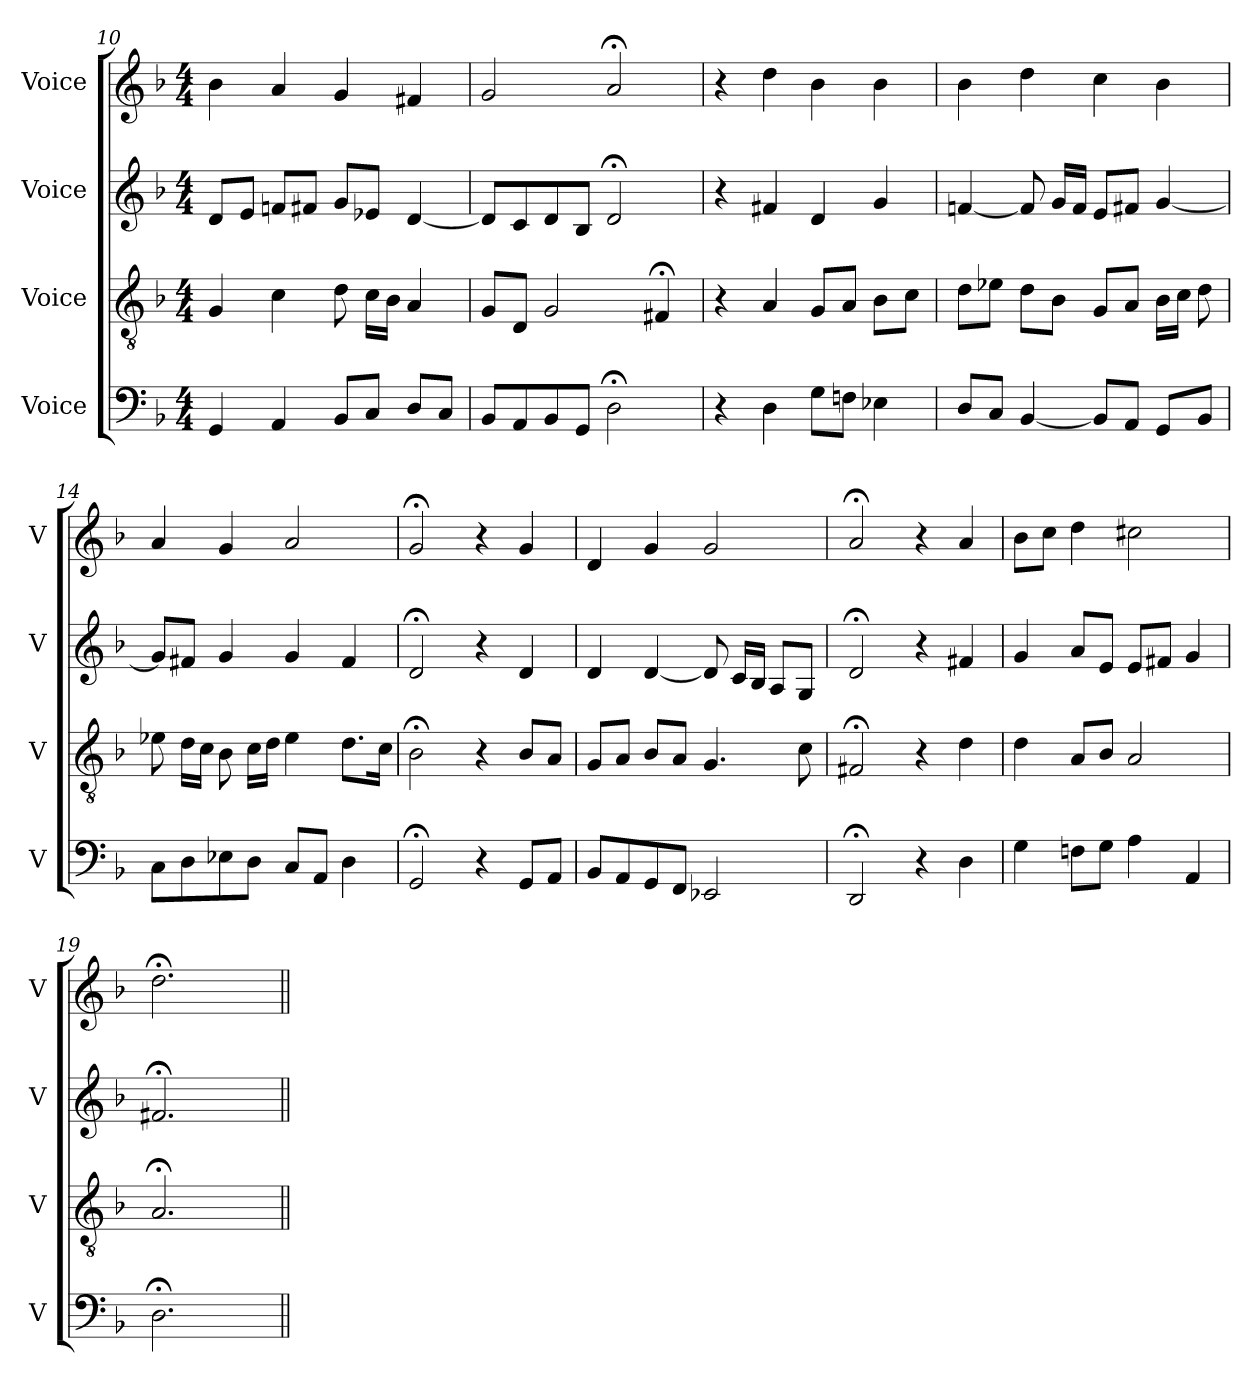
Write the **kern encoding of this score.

**kern	**kern	**kern	**kern
*part4	*part3	*part2	*part1
*staff4	*staff3	*staff2	*staff1
*I"Voice	*I"Voice	*I"Voice	*I"Voice
*I'V	*I'V	*I'V	*I'V
*clefF4	*clefGv2	*clefG2	*clefG2
*k[b-]	*k[b-]	*k[b-]	*k[b-]
*M4/4	*M4/4	*M4/4	*M4/4
=10	=10	=10	=10
4GG/	4G/	8d/L	4b-\
.	.	8e/J	.
4AA/	4c\	8fn/L	4a/
.	.	8f#X/J	.
8BB-/L	8d\	8g/L	4g/
8C/J	16c\LL	8e-X/J	.
.	16B-\JJ	.	.
8D/L	4A/	[4d/	4f#X/
8C/J	.	.	.
=11	=11	=11	=11
8BB-/L	8G/L	8d/L]	2g/
8AA/	8D/J	8c/	.
8BB-/	2G/	8d/	.
8GG/J	.	8B-/J	.
2D;\	.	2d;/	2a;/
.	4F#X;/	.	.
=12	=12	=12	=12
4r	4r	4r	4r
4D\	4A/	4f#X/	4dd\
8G\L	8G/L	4d/	4b-\
8Fn\J	8A/J	.	.
4E-X\	8B-\L	4g/	4b-\
.	8c\J	.	.
!!LO:PB:g=z
=13	=13	=13	=13
8D/L	8d\L	[4fn/	4b-\
8C/J	8e-X\J	.	.
[4BB-/	8d\L	8f/]	4dd\
.	8B-\J	16g/LL	.
.	.	16f/JJ	.
8BB-/L]	8G/L	8e/L	4cc\
8AA/J	8A/J	8f#X/J	.
8GG/L	16B-\LL	[4g/	4b-\
.	16c\JJ	.	.
8BB-/J	8d\	.	.
=14	=14	=14	=14
8C\L	8e-X\	8g/L]	4a/
8D\	16d\LL	8f#X/J	.
.	16c\JJ	.	.
8E-X\	8B-\	4g/	4g/
8D\J	16c\LL	.	.
.	16d\JJ	.	.
8C/L	4e-\	4g/	2a/
8AA/J	.	.	.
4D\	8.d\L	4f#/	.
.	16c\Jk	.	.
=15	=15	=15	=15
2GG;/	2B-;\	2d;/	2g;/
4r	4r	4r	4r
8GG/L	8B-/L	4d/	4g/
8AA/J	8A/J	.	.
=16	=16	=16	=16
8BB-/L	8G/L	4d/	4d/
8AA/	8A/J	.	.
8GG/	8B-/L	[4d/	4g/
8FF/J	8A/J	.	.
2EE-X/	4.G/	8d/]	2g/
.	.	16c/LL	.
.	.	16B-/JJ	.
.	.	8A/L	.
.	8c\	8G/J	.
!!LO:LB:g=z
=17	=17	=17	=17
2DD;/	2F#X;/	2d;/	2a;/
4r	4r	4r	4r
4D\	4d\	4f#X/	4a/
=18	=18	=18	=18
4G\	4d\	4g/	8b-\L
.	.	.	8cc\J
8Fn\L	8A/L	8a/L	4dd\
8G\J	8B-/J	8e/J	.
4A\	2A/	8e/L	2cc#X\
.	.	8f#X/J	.
4AA/	.	4g/	.
=19	=19	=19	=19
2.D;\	2.A;/	2.f#X;/	2.dd;\
4ryy	4ryy	4ryy	4ryy
=||	=||	=||	=||
*-	*-	*-	*-
